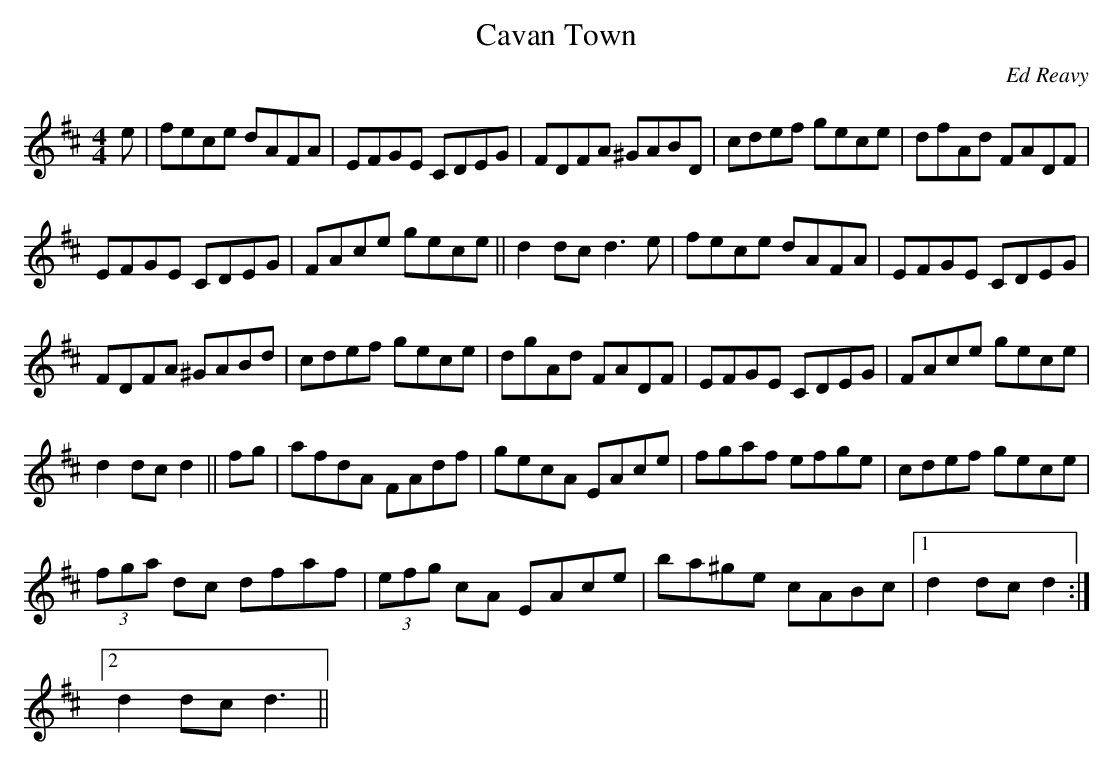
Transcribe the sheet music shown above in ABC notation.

X:1
T:Cavan Town
C:Ed Reavy
M:4/4
L:1/8
K:D
e|fece dAFA|EFGE CDEG|FDFA ^GABD|cdef gece|dfAd FADF|
EFGE CDEG|FAce gece||d2 dc d3 e|fece dAFA|EFGE CDEG|
FDFA ^GABd|cdef gece|dgAd FADF|EFGE CDEG|FAce gece|
d2 dc d2||fg|afdA FAdf|gecA EAce|fgaf efge|cdef gece|
(3fga dc dfaf|(3efg cA EAce|ba^ge cABc|1d2 dc d2:|
[2d2 dc d3||
